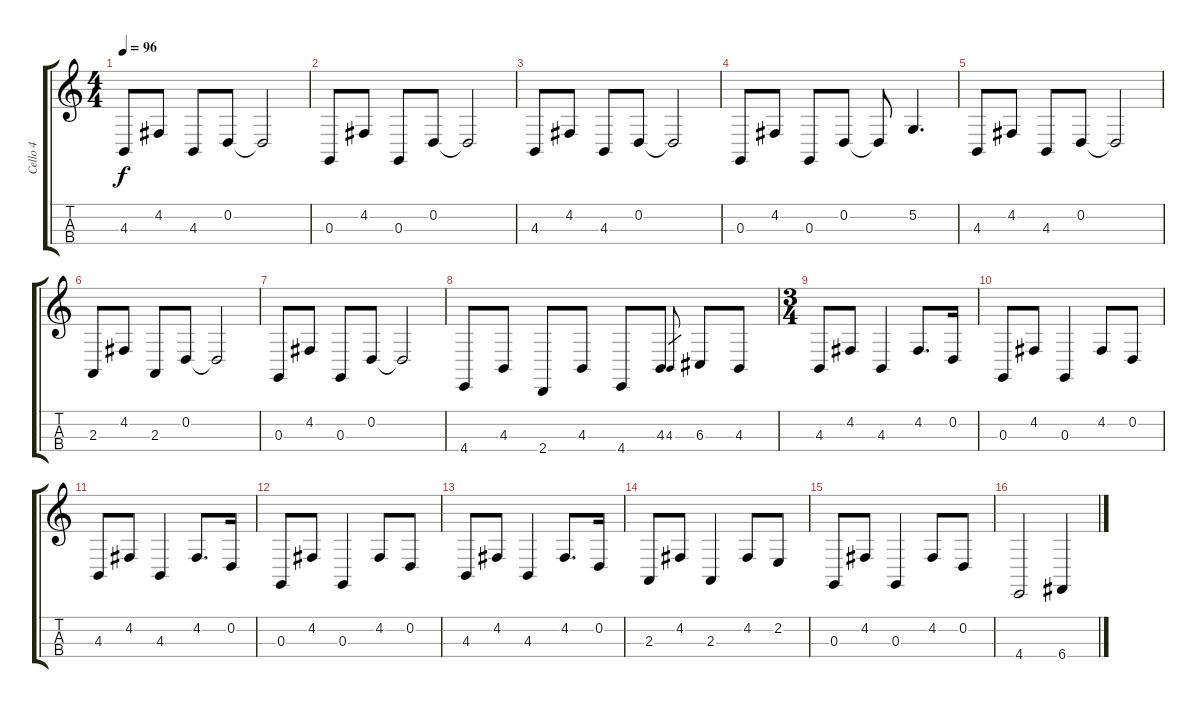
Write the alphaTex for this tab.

\track ("Cello 4" "Cello 4") {instrument cello}
\staff {score tabs}
\tuning (A3 D3 G2 C2) {hide}
\ts (4 4)
\tempo 96
\clef g2
\ks c
4.3.8{dy f} 4.2.8 4.3.8 0.2.8 0.2{t}.2 |
0.3.8 4.2.8 0.3.8 0.2.8 0.2{t}.2 |
4.3.8 4.2.8 4.3.8 0.2.8 0.2{t}.2 |
0.3.8 4.2.8 0.3.8 0.2.8 0.2{t}.8 5.2.4{d} |
4.3.8 4.2.8 4.3.8 0.2.8 0.2{t}.2 |
2.3.8 4.2.8 2.3.8 0.2.8 0.2{t}.2 |
0.3.8 4.2.8 0.3.8 0.2.8 0.2{t}.2 |
4.4.8 4.3.8 2.4.8 4.3.8 4.4.8 4.3.8 4.3.8{gr} 6.3.8 4.3.8 |
\ts (3 4)
4.3.8{instrument cello} 4.2.8 4.3.4 4.2.8{d} 0.2.16 |
0.3.8 4.2.8 0.3.4 4.2.8 0.2.8 |
4.3.8 4.2.8 4.3.4 4.2.8{d} 0.2.16 |
0.3.8 4.2.8 0.3.4 4.2.8 0.2.8 |
4.3.8 4.2.8 4.3.4 4.2.8{d} 0.2.16 |
2.3.8 4.2.8 2.3.4 4.2.8 2.2.8 |
0.3.8 4.2.8 0.3.4 4.2.8 0.2.8 |
4.4.2 6.4.4
